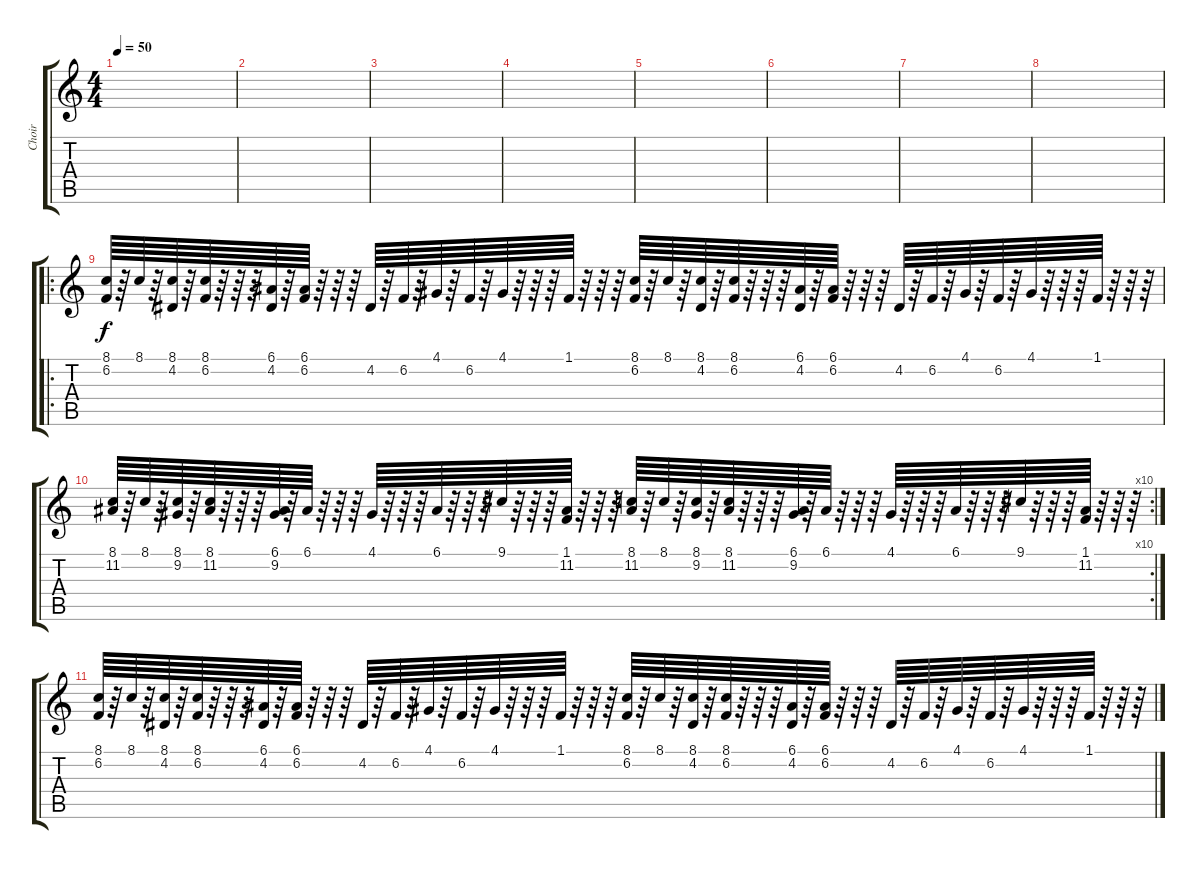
\track ("Choir" "Choir") {instrument choiraahs}
\staff {score tabs}
\tuning (E4 B3 G3 D3 A2 E2) {hide}
\ts (4 4)
\tempo 50
\clef g2
\ks c
|
|
|
|
|
|
|
|
\ro
(8.1 6.2).64 r.64 8.1.64 r.64 (8.1 4.2).64 r.64 (8.1 6.2).64 r.64 r.64 r.64 (6.1 4.2).64 r.64 (6.1 6.2).64 r.64 r.64 r.64 4.2.64 r.64 6.2.64 r.64 4.1.64 r.64 6.2.64 r.64 4.1.64 r.64 r.64 r.64 1.1.64 r.64 r.64 r.64 (8.1 6.2).64 r.64 8.1.64 r.64 (8.1 4.2).64 r.64 (8.1 6.2).64 r.64 r.64 r.64 (6.1 4.2).64 r.64 (6.1 6.2).64 r.64 r.64 r.64 4.2.64 r.64 6.2.64 r.64 4.1.64 r.64 6.2.64 r.64 4.1.64 r.64 r.64 r.64 1.1.64 r.64 r.64 r.64 |
\rc 10
(8.1 11.2).64 r.64 8.1.64 r.64 (8.1 9.2).64 r.64 (8.1 11.2).64 r.64 r.64 r.64 (6.1 9.2).64 r.64 6.1.64 r.64 r.64 r.64 4.1.64 r.64 r.64 r.64 6.1.64 r.64 r.64 r.64 9.1.64 r.64 r.64 r.64 (1.1 11.2).64 r.64 r.64 r.64 (8.1 11.2).64 r.64 8.1.64 r.64 (8.1 9.2).64 r.64 (8.1 11.2).64 r.64 r.64 r.64 (6.1 9.2).64 r.64 6.1.64 r.64 r.64 r.64 4.1.64 r.64 r.64 r.64 6.1.64 r.64 r.64 r.64 9.1.64 r.64 r.64 r.64 (1.1 11.2).64 r.64 r.64 r.64 |
(8.1 6.2).64 r.64 8.1.64 r.64 (8.1 4.2).64 r.64 (8.1 6.2).64 r.64 r.64 r.64 (6.1 4.2).64 r.64 (6.1 6.2).64 r.64 r.64 r.64 4.2.64 r.64 6.2.64 r.64 4.1.64 r.64 6.2.64 r.64 4.1.64 r.64 r.64 r.64 1.1.64 r.64 r.64 r.64 (8.1 6.2).64 r.64 8.1.64 r.64 (8.1 4.2).64 r.64 (8.1 6.2).64 r.64 r.64 r.64 (6.1 4.2).64 r.64 (6.1 6.2).64 r.64 r.64 r.64 4.2.64 r.64 6.2.64 r.64 4.1.64 r.64 6.2.64 r.64 4.1.64 r.64 r.64 r.64 1.1.64 r.64 r.64 r.64
